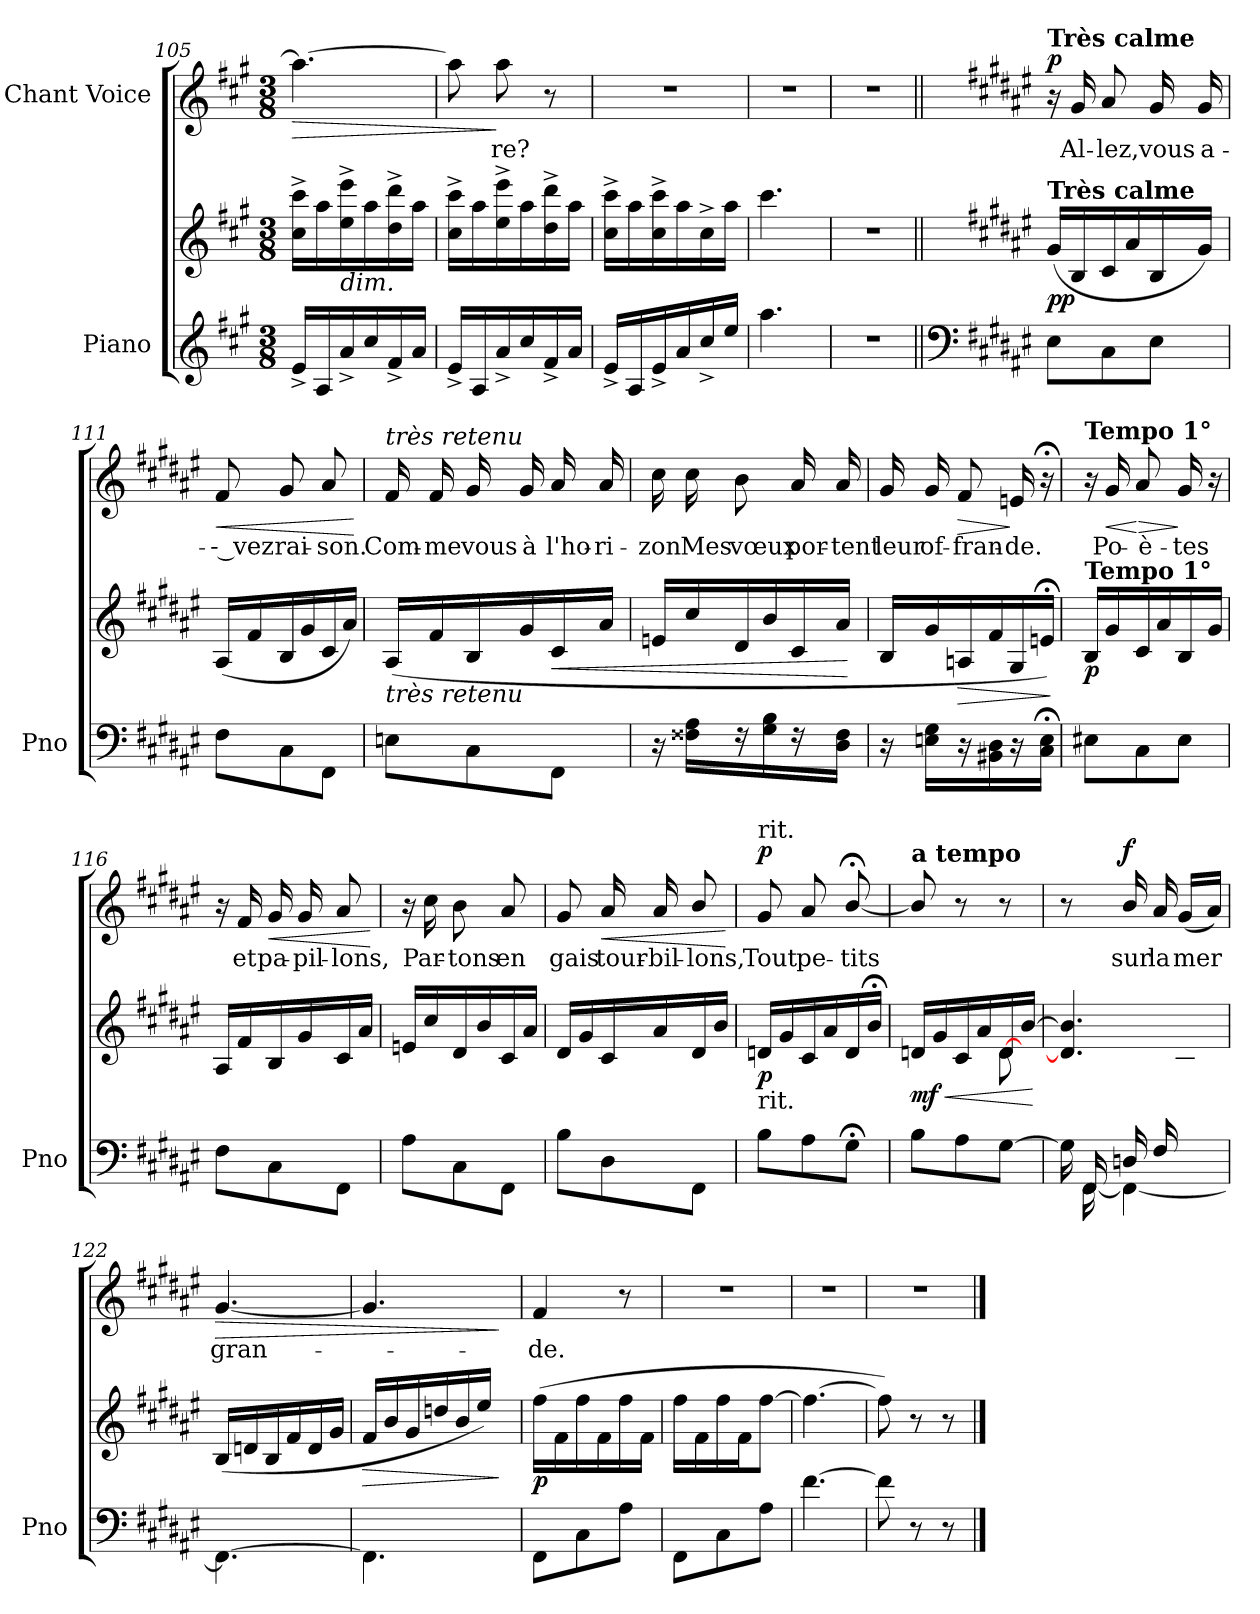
**kern	**kern	**dynam	**kern	**text	**dynam
*part2	*part2	*part2	*part1	*part1	*part1
*staff3	*staff2	*staff2/3	*staff1	*staff1	*staff1
*I"Piano	*	*	*I"Chant Voice	*	*
*I'Pno	*	*	*	*	*
*clefG2	*clefG2	*	*clefG2	*	*
*k[f#c#g#]	*k[f#c#g#]	*	*k[f#c#g#]	*	*
*M3/8	*M3/8	*	*M3/8	*	*
=105	=105	=105	=105	=105	=105
!	!	!	!	!	!LO:HP:b
16e^/LL	16cc#\^ 16ccc#\^LL	.	4.aa\_	.	>
16A/	16aa\	.	.	.	.
!	!LO:TX:b:i:t=dim.	!	!	!	!
16a^/	16ee\^ 16eee\^	.	.	.	.
16cc#/	16aa\	.	.	.	.
16f#^/	16dd\^ 16ddd\^	.	.	.	.
16a/JJ	16aa\JJ	.	.	.	.
!!LO:LB:g=z
=106	=106	=106	=106	=106	=106
16e^/LL	16cc#\^ 16ccc#\^LL	.	8aa\]	.	.
16A/	16aa\	.	.	.	.
!	!	!	!	!LO:LY:b	!
16a^/	16ee\^ 16eee\^	.	8aa\	-re?	]
16cc#/	16aa\	.	.	.	.
16f#^/	16dd\^ 16ddd\^	.	8r	.	.
16a/JJ	16aa\JJ	.	.	.	.
=107	=107	=107	=107	=107	=107
16e^/LL	16cc#\^ 16ccc#\^LL	.	4.r	.	.
16A/	16aa\	.	.	.	.
16e^/	16cc#\^ 16ccc#\^	.	.	.	.
16a/	16aa\	.	.	.	.
*	*8va	*	*	*	*
16cc#^/	16ccc#^\	.	.	.	.
16ee/JJ	16aaa\JJ	.	.	.	.
=108	=108	=108	=108	=108	=108
4.aa\	4.cccc#\	.	4.r	.	.
=109	=109	=109	=109	=109	=109
*	*X8va	*	*	*	*
4.r	4.r	.	4.r	.	.
=110||	=110||	=110||	=110||	=110||	=110||
*clefF4	*	*	*	*	*
*k[f#c#g#d#a#e#]	*k[f#c#g#d#a#e#]	*	*k[f#c#g#d#a#e#]	*	*
!	!	!	!LO:TX:a:B:t=Très calme	!	!
!	!LO:TX:a:B:t=Très calme	!	!	!	!
!	!	!LO:DY:b	!	!	!LO:DY:a
8E#\L	(<16g#/LL	pp	16r	.	p
!	!	!	!	!LO:LY:b	!
.	16B/	.	16g#/	Al-	.
!	!	!	!	!LO:LY:b	!
8C#\	16c#/	.	8a#/	-lez,	.
.	16a#/	.	.	.	.
!	!	!	!	!LO:LY:b	!
8E#\J	16B/	.	16g#/	vous	.
!	!	!	!	!LO:LY:b	!
.	16g#/JJ)	.	16g#/	a-	.
!!LO:PB:g=z
=111	=111	=111	=111	=111	=111
!	!	!	!	!LO:LY:b	!LO:HP:b
8F#\L	(<16A#/LL	.	8f#/	-- vez	<
.	16f#/	.	.	.	.
!	!	!	!	!LO:LY:b	!
8C#\	16B/	.	8g#/	rai-	.
.	16g#/	.	.	.	.
!	!	!	!	!LO:LY:b	!
8FF#\J	16c#/	.	8a#/	-son.	.
.	16a#/JJ)	.	.	.	.
.	.	.	.	.	[
=112	=112	=112	=112	=112	=112
*	*	*	*MM104	*	*
!	!	!	!LO:TX:a:i:t=très retenu	!	!
!	!LO:TX:b:i:t=très retenu	!	!	!	!
!	!	!	!	!LO:LY:b	!
8En\L	(>16A#/LL	.	16f#/	Com-	.
!	!	!	!	!LO:LY:b	!
.	16f#/	.	16f#/	-me	.
!	!	!	!	!LO:LY:b	!
8C#\	16B/	.	16g#/	vous	.
!	!	!	!	!LO:LY:b	!
.	16g#/	.	16g#/	à	.
!	!	!LO:HP:b	!	!LO:LY:b	!
8FF#\J	16c#/	<	16a#/	l'ho-	.
!	!	!	!	!LO:LY:b	!
.	16a#/JJ	.	16a#/	-ri-	.
=113	=113	=113	=113	=113	=113
!	!	!	!	!LO:LY:b	!
16r	16en/LL	.	16cc#\	-zon	.
!	!	!	!	!LO:LY:b	!
16F##X\ 16A#\LL	16cc#/	.	16cc#\	Mes	.
!	!	!	!	!LO:LY:b	!
16r	16d#/	.	8b\	vœux	.
16G#\ 16B\	16b/	.	.	.	.
!	!	!	!	!LO:LY:b	!
16r	16c#/	.	16a#/	por-	.
!	!	!	!	!LO:LY:b	!
16D#\ 16F##\JJ	16a#/JJ	.	16a#/	-tent	.
.	.	[	.	.	.
!!LO:LB:g=z
=114	=114	=114	=114	=114	=114
!	!	!	!	!LO:LY:b	!
16r	16B/LL	.	16g#/	leur	.
!	!	!	!	!LO:LY:b	!
16En\ 16G#\LL	16g#/	.	16g#/	of-	.
!	!	!LO:HP:b	!	!LO:LY:b	!LO:HP:b
16r	16An/	>	8f#/	-fran-	>
16BB#X\ 16D#\	16f#/	.	.	.	.
!	!	!	!	!LO:LY:b	!
16r	16G#/	.	16en/	-de.	]
16C#\;< 16E\;<JJ	16en;</JJ)	.	16r;<	.	.
.	.	]	.	.	.
=115	=115	=115	=115	=115	=115
*	*	*	*MM114	*	*
!	!	!	!LO:TX:a:B:t=Tempo 1°	!	!
!	!LO:TX:a:B:t=Tempo 1°	!	!	!	!
!	!	!LO:DY:b	!	!	!
8E#X\L	16B/LL	p	16r	.	.
!	!	!	!	!LO:LY:b	!LO:HP:b
.	16g#/	.	16g#/	Po-	<
!	!	!	!	!LO:LY:b	!LO:HP:n=1:b
8C#\	16c#/	.	8a#/	-è-	[ >
.	16a#/	.	.	.	.
!	!	!	!	!LO:LY:b	!
8E#\J	16B/	.	16g#/	-tes	]
.	16g#/JJ	.	16r	.	.
=116	=116	=116	=116	=116	=116
8F#\L	16A#/LL	.	16r	.	.
!	!	!	!	!LO:LY:b	!
.	16f#/	.	16f#/	et	.
!	!	!	!	!LO:LY:b	!LO:HP:b
8C#\	16B/	.	16g#/	pa-	<
!	!	!	!	!LO:LY:b	!
.	16g#/	.	16g#/	-pil-	.
!	!	!	!	!LO:LY:b	!
8FF#\J	16c#/	.	8a#/	-lons,	.
.	16a#/JJ	.	.	.	.
.	.	.	.	.	[
=117	=117	=117	=117	=117	=117
8A#\L	16en/LL	.	16r	.	.
!	!	!	!	!LO:LY:b	!
.	16cc#/	.	16cc#\	Par-	.
!	!	!	!	!LO:LY:b	!
8C#\	16d#/	.	8b\	-tons	.
.	16b/	.	.	.	.
!	!	!	!	!LO:LY:b	!
8FF#\J	16c#/	.	8a#/	en	.
.	16a#/JJ	.	.	.	.
!!LO:LB:g=z
=118	=118	=118	=118	=118	=118
!	!	!	!	!LO:LY:b	!
8B\L	16d#/LL	.	8g#/	gais	.
.	16g#/	.	.	.	.
!	!	!	!	!LO:LY:b	!LO:HP:b
8D#\	16c#/	.	16a#/	tour-	<
!	!	!	!	!LO:LY:b	!
.	16a#/	.	16a#/	-bil-	.
!	!	!	!	!LO:LY:b	!
8FF#\J	16d#/	.	8b/	-lons,	.
.	16b/JJ	.	.	.	.
.	.	.	.	.	[
=119	=119	=119	=119	=119	=119
*	*	*	*MM104	*	*
!	!	!	!LO:TX:a:t=rit.	!	!
!	!LO:TX:b:t=rit.	!	!	!	!
!	!	!LO:DY:b	!	!LO:LY:b	!LO:DY:a
8B\L	16dn/LL	p	8g#/	Tout	p
.	16g#/	.	.	.	.
!	!	!	!	!LO:LY:b	!
8A#\	16c#/	.	8a#/	pe-	.
.	16a#/	.	.	.	.
!	!	!	!	!LO:LY:b	!
8G#;<\J	16d/	.	[8b;</	-tits	.
.	16b;</JJ	.	.	.	.
=120	=120	=120	=120	=120	=120
*	*	*	*MM114	*	*
!	!	!	!LO:TX:a:B:t=a tempo	!	!
!	!LO:TX:a:B:t=a tempo	!	!	!	!
!	!	!LO:HP:b	!	!	!
*	*^	*	*	*	*
!	!	!	!LO:DY:n=1:b	!	!	!
8B\L	16dn/LL	4ryy	< mf	8b/]	.	.
.	16g#/	.	.	.	.	.
8A#\	16c#/	.	.	8r	.	.
.	16a#/	.	.	.	.	.
[8G#\J	[16d/	8d\	.	8r	.	.
.	[16b/JJ	.	.	.	.	.
*	*v	*v	*	*	*	*
.	.	[	.	.	.
=121	=121	=121	=121	=121	=121
*^	*^	*	*	*	*
16G#\]	16ryy	4.d/] 4.b/]	4ryy	.	8r	.	.
(>16FF#/LL	[16FF#\	.	.	.	.	.	.
!	!	!	!	!	!	!LO:LY:b	!LO:DY:a
16Dn/	4FF#\_	.	.	.	16b/	sur	f
!	!	!	!	!	!	!LO:LY:b	!
16F#/	.	.	.	.	16a#/	la	.
!	!	!	!	!	!	!LO:LY:b	!
8ryy	.	.	16B\	.	(<16g#/LL	mer	.
.	.	.	16dn\JJ)	.	16a#/JJ)	.	.
*v	*v	*	*	*	*	*	*
!!LO:LB:g=z
=122	=122	=122	=122	=122	=122	=122
!	!	!	!	!	!LO:LY:b	!LO:HP:b
*	*v	*v	*	*	*	*
4.FF#\_	(>16B/LL	.	[4.g#/	gran-	>
.	16dn/	.	.	.	.
.	16B/	.	.	.	.
.	16f#/	.	.	.	.
.	16d/	.	.	.	.
.	16g#/JJ	.	.	.	.
=123	=123	=123	=123	=123	=123
*^	*	*	*	*	*
!	!	!	!LO:HP:b	!	!	!
4.FF#\]	4rFyy	16f#/LL	>	4.g#/]	.	.
.	.	16b/	.	.	.	.
.	.	16g#/	.	.	.	.
.	.	16ddn/	.	.	.	.
.	16ryy	16b/	.	.	.	.
.	16ryy	16ee#/JJ)	.	.	.	.
*v	*v	*	*	*	*	*
.	.	]	.	.	]
=124	=124	=124	=124	=124	=124
!	!	!LO:DY:b	!	!LO:LY:b	!
8FF#\L	(>16ff#\LL	p	4f#/	-de.	.
.	16f#\	.	.	.	.
8C#\	16ff#\	.	.	.	.
.	16f#\	.	.	.	.
8A#\J	16ff#\	.	8r	.	.
.	16f#\JJ	.	.	.	.
=125	=125	=125	=125	=125	=125
8FF#\L	16ff#\LL	.	4.r	.	.
.	16f#\	.	.	.	.
8C#\	16ff#\	.	.	.	.
.	16f#\J	.	.	.	.
8A#\J	[8ff#\J	.	.	.	.
=126	=126	=126	=126	=126	=126
[4.f#\	4.ff#\_	.	4.r	.	.
=127	=127	=127	=127	=127	=127
8f#\]	8ff#\])	.	4.r	.	.
8r	8r	.	.	.	.
8r	8r	.	.	.	.
==	==	==	==	==	==
*-	*-	*-	*-	*-	*-
